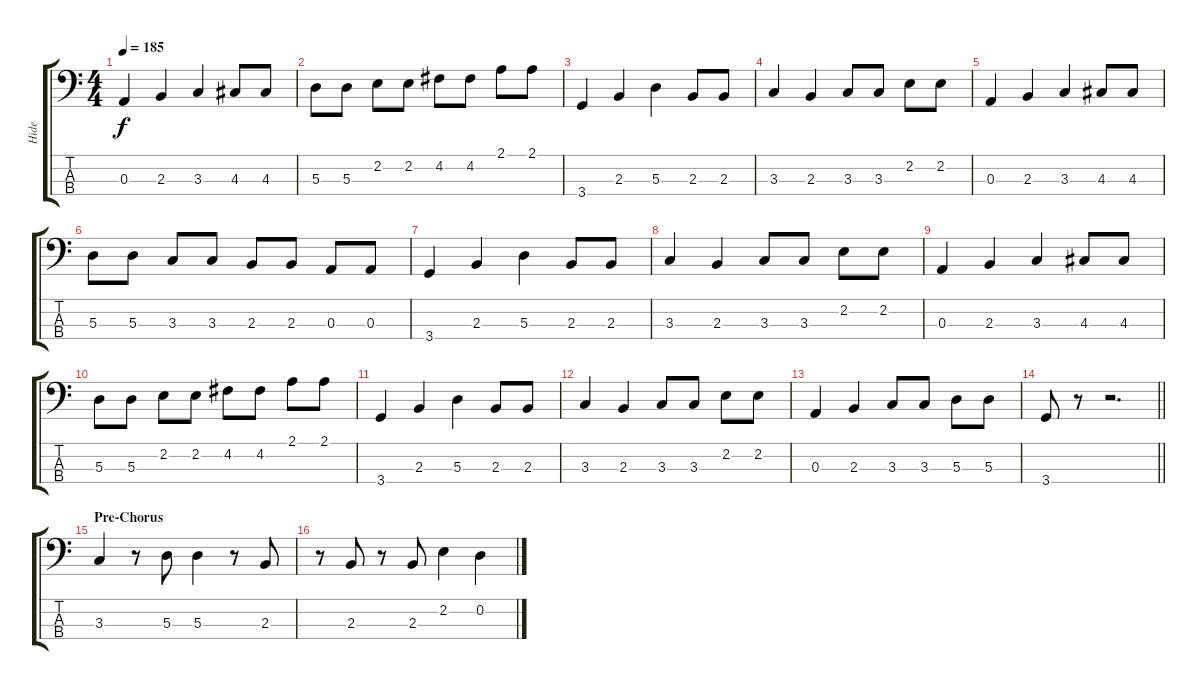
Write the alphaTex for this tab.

\track ("Hide" "Hide") {instrument electricbasspick}
\staff {score tabs}
\tuning (G2 D2 A1 E1) {hide}
\ts (4 4)
\tempo 185
\clef f4
\ks c
0.3.4{dy f} 2.3.4 3.3.4 4.3.8 4.3.8 |
5.3.8 5.3.8 2.2.8 2.2.8 4.2.8 4.2.8 2.1.8 2.1.8 |
3.4.4 2.3.4 5.3.4 2.3.8 2.3.8 |
3.3.4 2.3.4 3.3.8 3.3.8 2.2.8 2.2.8 |
0.3.4 2.3.4 3.3.4 4.3.8 4.3.8 |
5.3.8 5.3.8 3.3.8 3.3.8 2.3.8 2.3.8 0.3.8 0.3.8 |
3.4.4 2.3.4 5.3.4 2.3.8 2.3.8 |
3.3.4 2.3.4 3.3.8 3.3.8 2.2.8 2.2.8 |
0.3.4 2.3.4 3.3.4 4.3.8 4.3.8 |
5.3.8 5.3.8 2.2.8 2.2.8 4.2.8 4.2.8 2.1.8 2.1.8 |
3.4.4 2.3.4 5.3.4 2.3.8 2.3.8 |
3.3.4 2.3.4 3.3.8 3.3.8 2.2.8 2.2.8 |
0.3.4 2.3.4 3.3.8 3.3.8 5.3.8 5.3.8 |
\barLineRight lightlight
3.4.8 r.8 r.2{d} |
\section ("" "Pre-Chorus")
3.3.4 r.8 5.3.8 5.3.4 r.8 2.3.8 |
r.8 2.3.8 r.8 2.3.8 2.2.4 0.2.4
